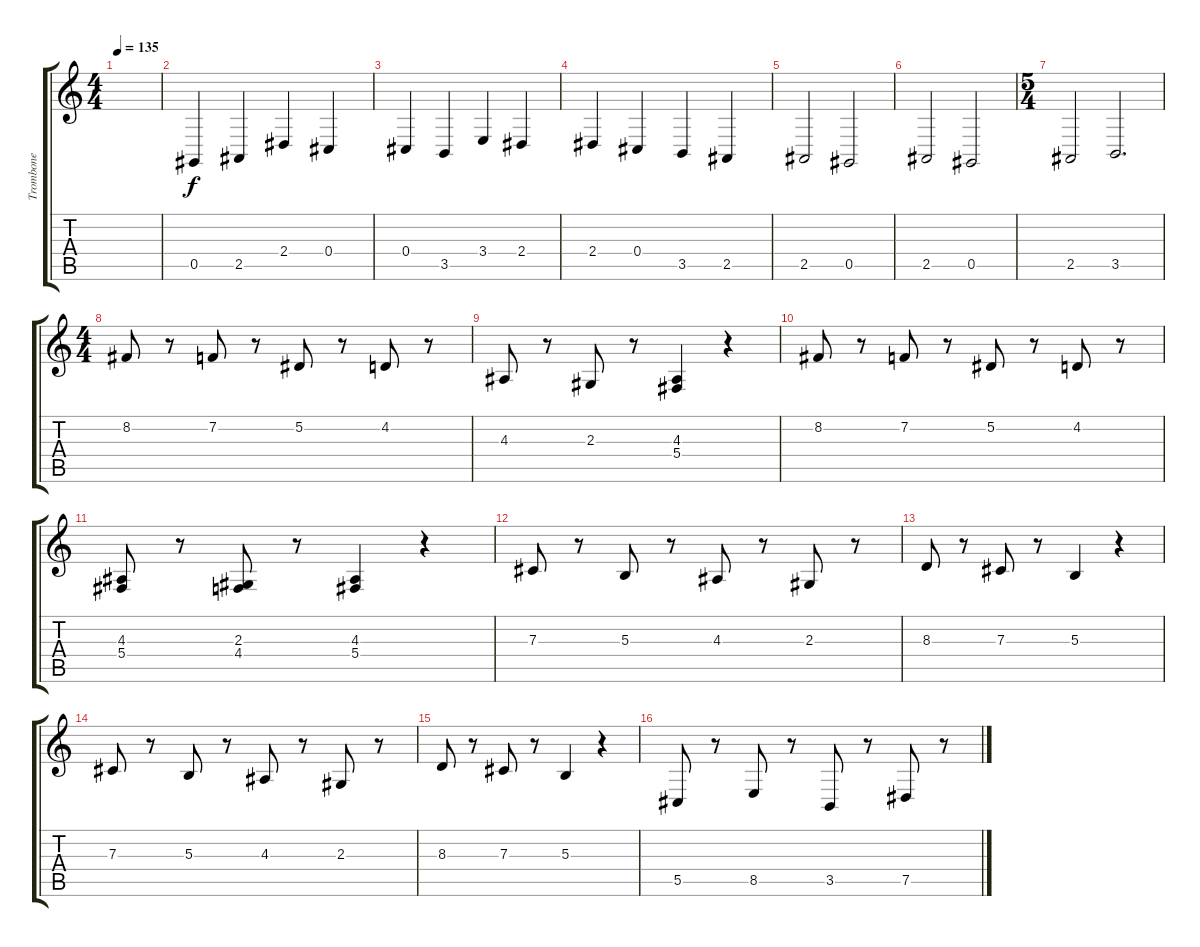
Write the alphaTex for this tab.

\track ("Trombone" "Trombone") {instrument trombone}
\staff {score tabs}
\tuning (Eb4 Bb3 Gb3 Db3 Ab2 Eb2) {hide}
\ts (4 4)
\tempo 135
\clef g2
\ks c
|
\section ("" "")
0.5.4 2.5.4 2.4.4 0.4.4 |
0.4.4 3.5.4 3.4.4 2.4.4 |
2.4.4 0.4.4 3.5.4 2.5.4 |
2.5.2 0.5.2 |
2.5.2 0.5.2 |
\ts (5 4)
2.5.2 3.5.2{d} |
\ts (4 4)
\section ("" "")
8.2.8 r.8 7.2.8 r.8 5.2.8 r.8 4.2.8 r.8 |
4.3.8 r.8 2.3.8 r.8 (4.3 5.4).4 r.4 |
8.2.8 r.8 7.2.8 r.8 5.2.8 r.8 4.2.8 r.8 |
(4.3 5.4).8 r.8 (2.3 4.4).8 r.8 (4.3 5.4).4 r.4 |
7.3.8 r.8 5.3.8 r.8 4.3.8 r.8 2.3.8 r.8 |
8.3.8 r.8 7.3.8 r.8 5.3.4 r.4 |
7.3.8 r.8 5.3.8 r.8 4.3.8 r.8 2.3.8 r.8 |
8.3.8 r.8 7.3.8 r.8 5.3.4 r.4 |
5.5.8 r.8 8.5.8 r.8 3.5.8 r.8 7.5.8 r.8
